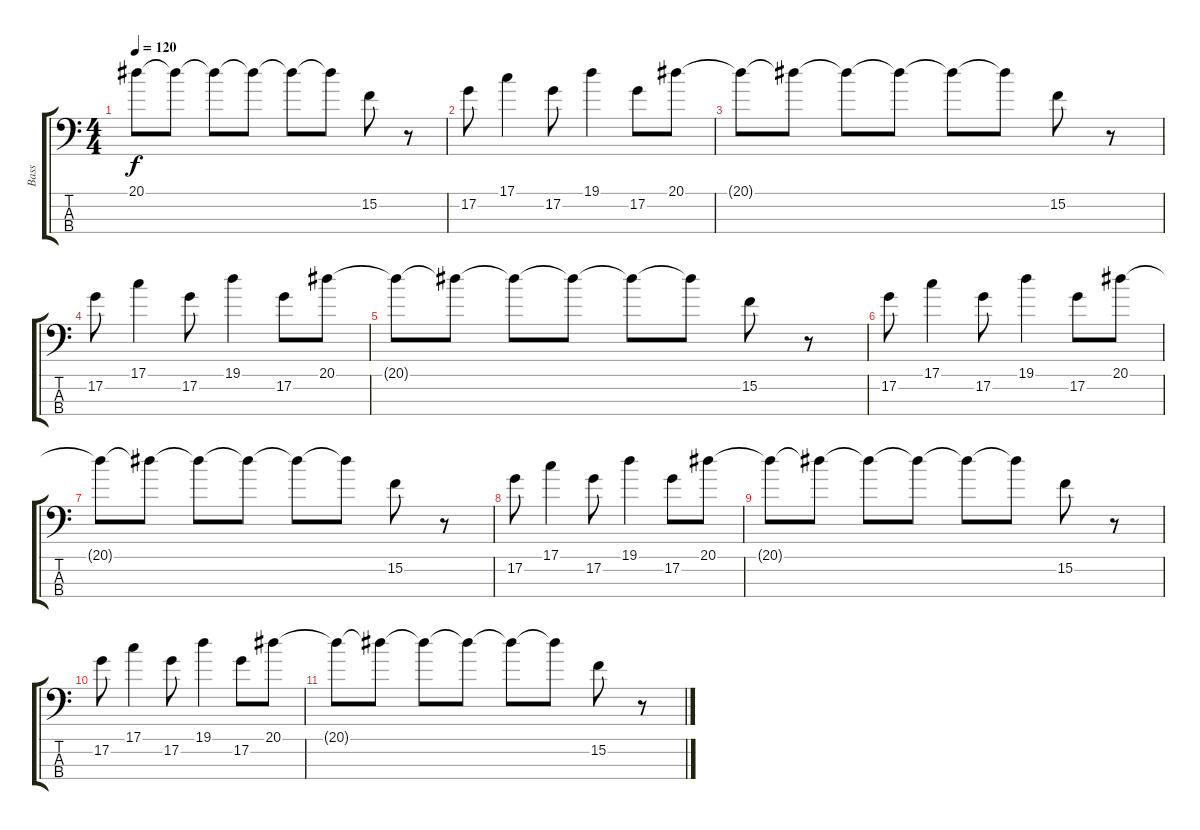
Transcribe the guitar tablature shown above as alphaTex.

\track ("Bass" "Bass") {instrument electricbassfinger}
\staff {score tabs}
\tuning (G2 D2 A1 E1) {hide}
\ts (4 4)
\tempo 120
\clef f4
\ks c
20.1{t}.8{dy f} 20.1{t}.8 20.1{t}.8 20.1{t}.8 20.1{t}.8 20.1{t}.8 15.2.8 r.8 |
17.2.8 17.1.4 17.2.8 19.1.4 17.2.8 20.1.8 |
20.1{t}.8 20.1{t}.8 20.1{t}.8 20.1{t}.8 20.1{t}.8 20.1{t}.8 15.2.8 r.8 |
17.2.8 17.1.4 17.2.8 19.1.4 17.2.8 20.1.8 |
20.1{t}.8 20.1{t}.8 20.1{t}.8 20.1{t}.8 20.1{t}.8 20.1{t}.8 15.2.8 r.8 |
17.2.8 17.1.4 17.2.8 19.1.4 17.2.8 20.1.8 |
20.1{t}.8 20.1{t}.8 20.1{t}.8 20.1{t}.8 20.1{t}.8 20.1{t}.8 15.2.8 r.8 |
17.2.8 17.1.4 17.2.8 19.1.4 17.2.8 20.1.8 |
20.1{t}.8 20.1{t}.8 20.1{t}.8 20.1{t}.8 20.1{t}.8 20.1{t}.8 15.2.8 r.8 |
17.2.8 17.1.4 17.2.8 19.1.4 17.2.8 20.1.8 |
20.1{t}.8 20.1{t}.8 20.1{t}.8 20.1{t}.8 20.1{t}.8 20.1{t}.8 15.2.8 r.8
